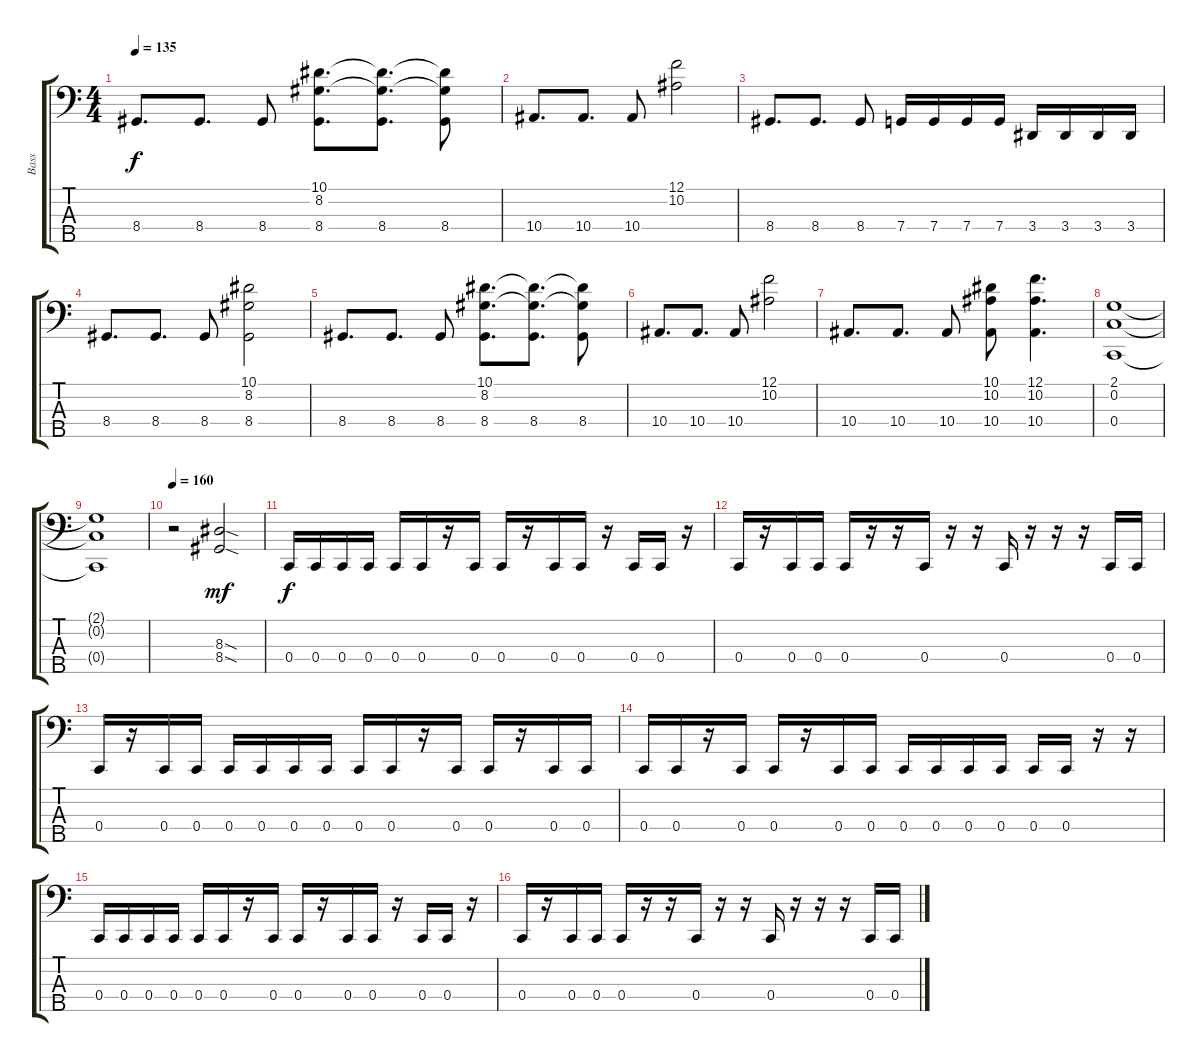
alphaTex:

\track ("Bass" "Bass") {instrument electricbassfinger}
\staff {score tabs}
\tuning (F2 C2 G1 C1 G0) {hide}
\ts (4 4)
\tempo 135
\clef f4
\ks c
8.4.8{d dy f} 8.4.8{d} 8.4.8 (10.1 8.2 8.4).8{d} (10.1{t} 8.2{t} 8.4).8{d} (10.1{t} 8.2{t} 8.4).8 |
10.4.8{d} 10.4.8{d} 10.4.8 (12.1 10.2).2 |
8.4.8{d} 8.4.8{d} 8.4.8 7.4.16 7.4.16 7.4.16 7.4.16 3.4.16 3.4.16 3.4.16 3.4.16 |
8.4.8{d} 8.4.8{d} 8.4.8 (10.1 8.2 8.4).2 |
8.4.8{d} 8.4.8{d} 8.4.8 (10.1 8.2 8.4).8{d} (10.1{t} 8.2{t} 8.4).8{d} (10.1{t} 8.2{t} 8.4).8 |
10.4.8{d} 10.4.8{d} 10.4.8 (12.1 10.2).2 |
10.4.8{d} 10.4.8{d} 10.4.8 (10.1 10.2 10.4).8 (12.1 10.2 10.4).4{d} |
(2.1 0.2 0.4).1 |
(2.1{t} 0.2{t} 0.4{t}).1 |
\tempo 160
r.2 (8.3{sod} 8.4{sod}).2{dy mf} |
0.4.16{dy f} 0.4.16 0.4.16 0.4.16 0.4.16 0.4.16 r.16 0.4.16 0.4.16 r.16 0.4.16 0.4.16 r.16 0.4.16 0.4.16 r.16 |
0.4.16 r.16 0.4.16 0.4.16 0.4.16 r.16 r.16 0.4.16 r.16 r.16 0.4.16 r.16 r.16 r.16 0.4.16 0.4.16 |
0.4.16 r.16 0.4.16 0.4.16 0.4.16 0.4.16 0.4.16 0.4.16 0.4.16 0.4.16 r.16 0.4.16 0.4.16 r.16 0.4.16 0.4.16 |
0.4.16 0.4.16 r.16 0.4.16 0.4.16 r.16 0.4.16 0.4.16 0.4.16 0.4.16 0.4.16 0.4.16 0.4.16 0.4.16 r.16 r.16 |
0.4.16 0.4.16 0.4.16 0.4.16 0.4.16 0.4.16 r.16 0.4.16 0.4.16 r.16 0.4.16 0.4.16 r.16 0.4.16 0.4.16 r.16 |
0.4.16 r.16 0.4.16 0.4.16 0.4.16 r.16 r.16 0.4.16 r.16 r.16 0.4.16 r.16 r.16 r.16 0.4.16 0.4.16
